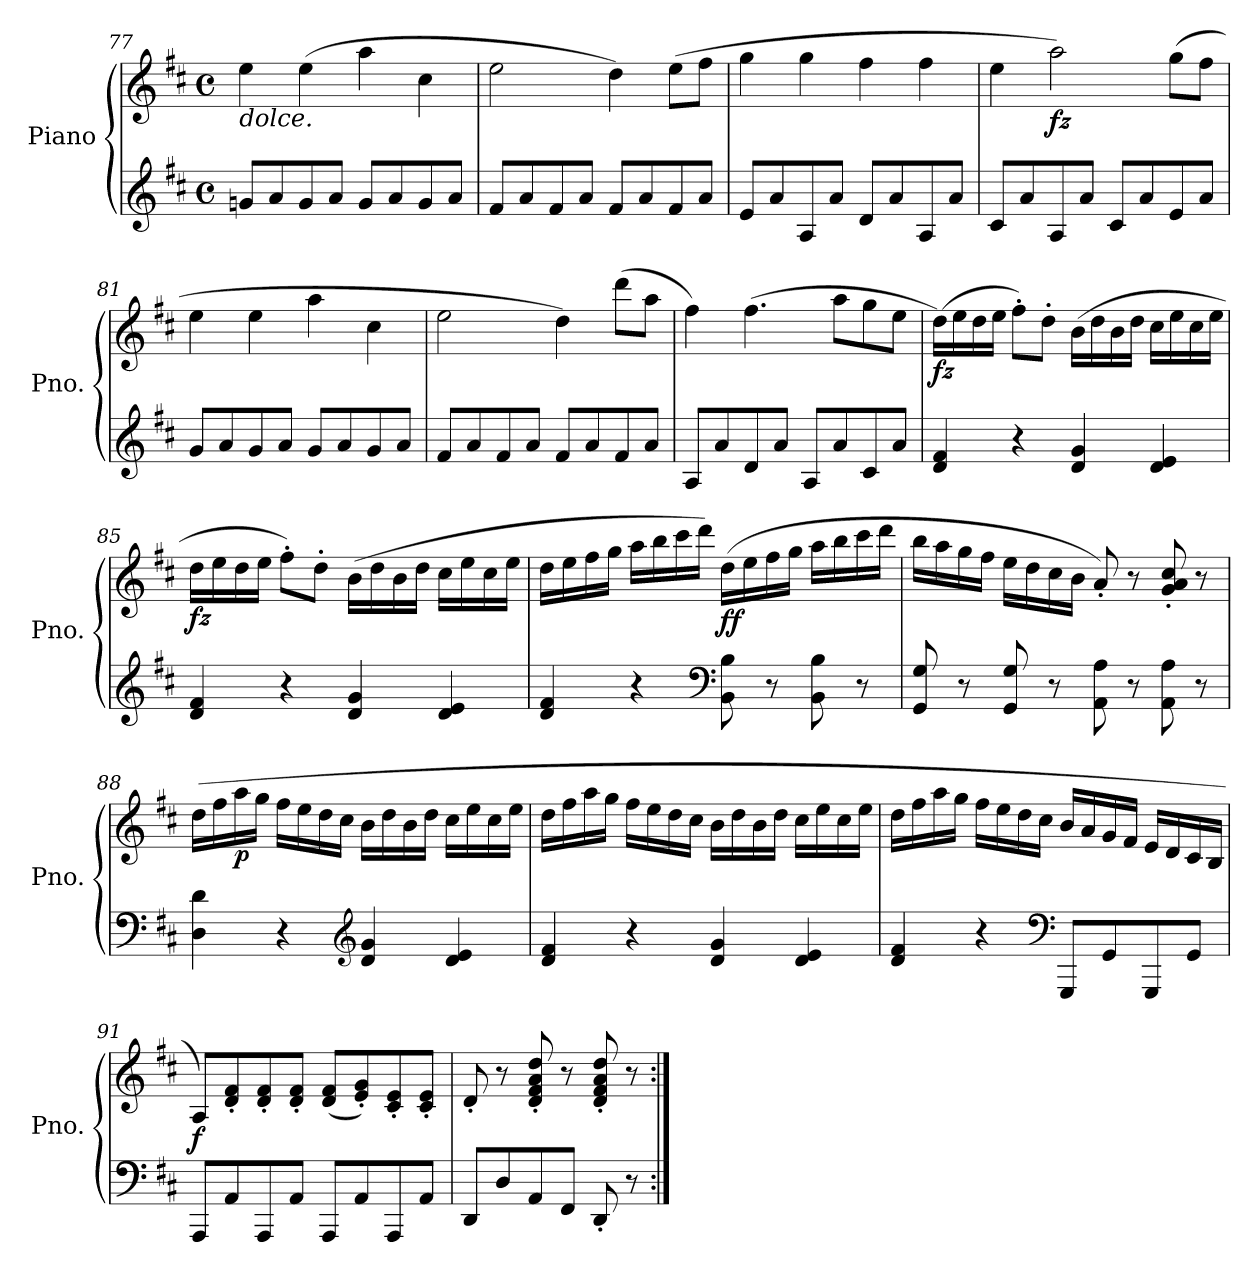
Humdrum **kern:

**kern	**kern	**dynam
*part1	*part1	*part1
*staff2	*staff1	*staff1/2
*I"Piano	*	*
*I'Pno.	*	*
*clefG2	*clefG2	*
*k[f#c#]	*k[f#c#]	*
*M4/4	*M4/4	*
*met(c)	*met(c)	*
=77	=77	=77
!	!LO:TX:b:i:t=dolce.	!
8gn</L	4ee\	.
8a</	.	.
8g/	(>4ee\	.
8a/J	.	.
8g/L	4aa\	.
8a/	.	.
8g/	4cc#\	.
8a/J	.	.
=78	=78	=78
8f#</L	2ee\	.
8a</	.	.
8f#/	.	.
8a/J	.	.
8f#/L	4dd\)	.
8a/	.	.
8f#/	(>8ee\L	.
8a/J	8ff#\J	.
!!LO:LB:g=z
=79	=79	=79
8e</L	4gg\	.
8a/	.	.
8A/	4gg\	.
8a/J	.	.
8d</L	4ff#\	.
8a/	.	.
8A/	4ff#\	.
8a/J	.	.
=80	=80	=80
8c#</L	4ee\	.
8a/	.	.
!	!	!LO:DY:b
8A/	2aa\)	fz
8a/J	.	.
8c#/L	.	.
8a/	.	.
8e/	(>8gg\L	.
8a/J	8ff#\J	.
=81	=81	=81
8g/L	4ee\	.
8a/	.	.
8g/	4ee\	.
8a/J	.	.
8g/L	4aa\	.
8a/	.	.
8g/	4cc#\	.
8a/J	.	.
=82	=82	=82
8f#/L	2ee\	.
8a/	.	.
8f#/	.	.
8a/J	.	.
8f#/L	4dd\)	.
8a/	.	.
8f#/	(>8ddd\L	.
8a/J	8aa\J	.
=83	=83	=83
8A/L	4ff#\)	.
8a/	.	.
8d/	(>4.ff#\	.
8a/J	.	.
8A/L	.	.
8a/	8aa\L	.
8c#/	8gg\	.
8a/J	8ee\J	.
!!LO:LB:g=z
=84	=84	=84
!	!	!LO:DY:b
4d/< 4f#/<	(>16dd\LL)	fz
.	16ee\	.
.	16dd\	.
.	16ee\JJ	.
4r	8ff#'\L)	.
.	8dd'\J	.
4d/< 4g/<	(>16b\LL	.
.	16dd\	.
.	16b\	.
.	16dd\JJ	.
4d/ 4e/	16cc#\LL	.
.	16ee\	.
.	16cc#\	.
.	16ee\JJ	.
=85	=85	=85
!	!	!LO:DY:b
4d/ 4f#/	16dd\LL	fz
.	16ee\	.
.	16dd\	.
.	16ee\JJ	.
4r	8ff#'\L)	.
.	8dd'\J	.
4d/ 4g/	(>16b\LL	.
.	16dd\	.
.	16b\	.
.	16dd\JJ	.
4d/ 4e/	16cc#\LL	.
.	16ee\	.
.	16cc#\	.
.	16ee\JJ	.
=86	=86	=86
4d/ 4f#/	16dd\LL	.
.	16ee\	.
.	16ff#\	.
.	16gg\JJ	.
4r	16aa\LL	.
.	16bb\	.
.	16ccc#\	.
.	16ddd\JJ)	.
*clefF4	*	*
!	!	!LO:DY:b
8BB\ 8B\	(>16dd\LL	ff
.	16ee\	.
8r	16ff#\	.
.	16gg\JJ	.
8BB\ 8B\	16aa\LL	.
.	16bb\	.
8r	16ccc#\	.
.	16ddd\JJ	.
!!LO:LB:g=z
=87	=87	=87
8GG/ 8G/	16bb\LL	.
.	16aa\	.
8r	16gg\	.
.	16ff#\JJ	.
8GG/ 8G/	16ee\LL	.
.	16dd\	.
8r	16cc#\	.
.	16b\JJ	.
8AA\ 8A\	8a'/)	.
8r	8r	.
8AA\ 8A\	8g/' 8a/' 8cc#/'	.
8r	8r	.
=88	=88	=88
4D\ 4d\	(>16dd\LL	.
.	16ff#\	.
!	!	!LO:DY:b
.	16aa\	p
.	16gg\JJ	.
4r	16ff#\LL	.
.	16ee\	.
.	16dd\	.
.	16cc#\JJ	.
*clefG2	*	*
4d/ 4g/	16b\LL	.
.	16dd\	.
.	16b\	.
.	16dd\JJ	.
4d/ 4e/	16cc#\LL	.
.	16ee\	.
.	16cc#\	.
.	16ee\JJ	.
=89	=89	=89
4d/ 4f#/	16dd\LL	.
.	16ff#\	.
.	16aa\	.
.	16gg\JJ	.
4r	16ff#\LL	.
.	16ee\	.
.	16dd\	.
.	16cc#\JJ	.
4d/ 4g/	16b\LL	.
.	16dd\	.
.	16b\	.
.	16dd\JJ	.
4d/ 4e/	16cc#\LL	.
.	16ee\	.
.	16cc#\	.
.	16ee\JJ	.
!!LO:LB:g=z
=90	=90	=90
4d/ 4f#/	16dd\LL	.
.	16ff#\	.
.	16aa\	.
.	16gg\JJ	.
4r	16ff#\LL	.
.	16ee\	.
.	16dd\	.
.	16cc#\JJ	.
*clefF4	*	*
8GGG/L	16b/LL	.
.	16a/	.
8GG/	16g/	.
.	16f#/JJ	.
8GGG/	16e/LL	.
.	16d/	.
8GG/J	16c#/	.
.	16B/JJ	.
=91	=91	=91
!	!	!LO:DY:b
8AAA/L	8A/L)	f
8AA/	8d/' 8f#/'	.
8AAA/	8d/' 8f#/'	.
8AA/J	8d/' 8f#/'J	.
8AAA/L	(<8d/ 8f#/L	.
8AA/	8e/' 8g/')	.
8AAA/	8c#/' 8e/'	.
8AA/J	8c#/' 8e/'J	.
=92	=92	=92
8DD/L	8d'/	.
8D/	8r	.
8AA/	8d/' 8f#/' 8a/' 8dd/'	.
8FF#/J	8r	.
8DD'/	8d/' 8f#/' 8a/' 8dd/'	.
8r	8r	.
=:|!	=:|!	=:|!
*-	*-	*-
